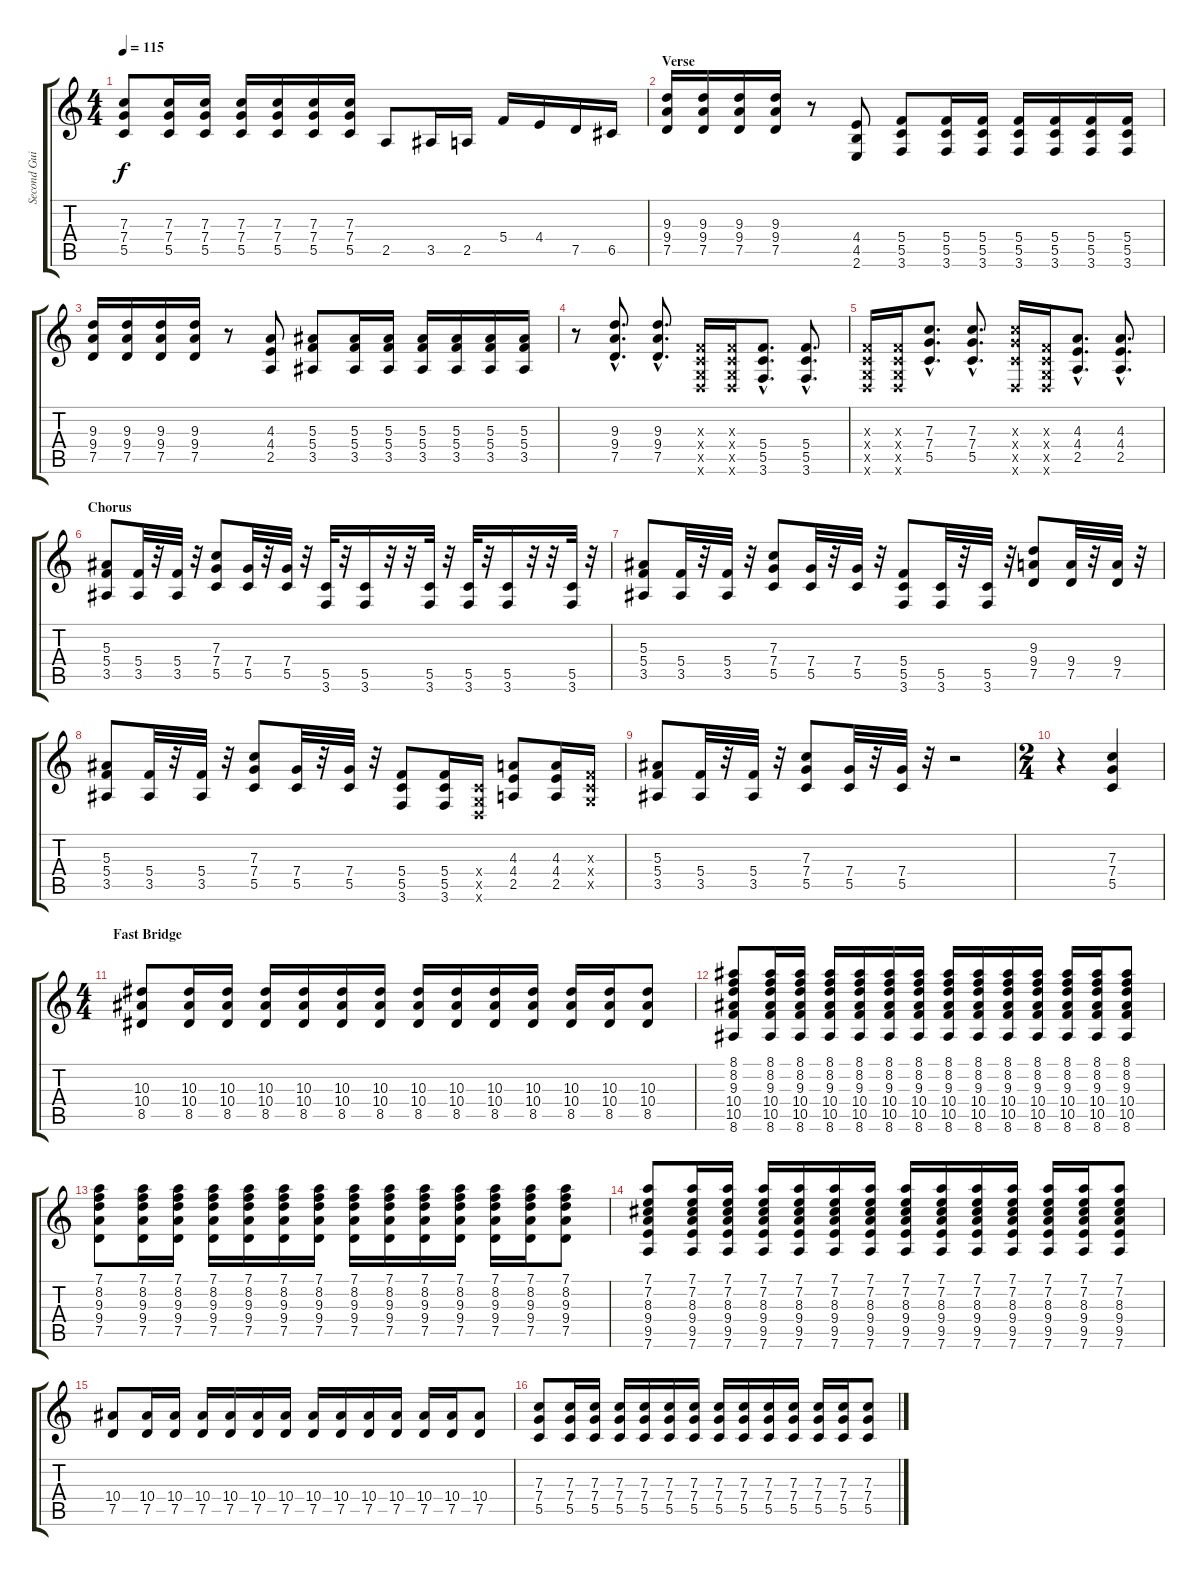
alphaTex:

\track ("Second Guitar" "Second Gui") {instrument distortionguitar}
\staff {score tabs}
\tuning (D4 A3 F3 C3 G2 D2) {hide}
\ts (4 4)
\tempo 115
\clef g2
\ks c
(7.3 7.4 5.5).8{dy f} (7.3 7.4 5.5).16 (7.3 7.4 5.5).16 (7.3 7.4 5.5).16 (7.3 7.4 5.5).16 (7.3 7.4 5.5).16 (7.3 7.4 5.5).16 2.5.8 3.5.16 2.5.16 5.4.16 4.4.16 7.5.16 6.5.16 |
\section ("" "Verse")
(9.3 9.4 7.5).16 (9.3 9.4 7.5).16 (9.3 9.4 7.5).16 (9.3 9.4 7.5).16 r.8 (4.4 4.5 2.6).8 (5.4 5.5 3.6).8 (5.4 5.5 3.6).16 (5.4 5.5 3.6).16 (5.4 5.5 3.6).16 (5.4 5.5 3.6).16 (5.4 5.5 3.6).16 (5.4 5.5 3.6).16 |
(9.3 9.4 7.5).16 (9.3 9.4 7.5).16 (9.3 9.4 7.5).16 (9.3 9.4 7.5).16 r.8 (4.3 4.4 2.5).8 (5.3 5.4 3.5).8 (5.3 5.4 3.5).16 (5.3 5.4 3.5).16 (5.3 5.4 3.5).16 (5.3 5.4 3.5).16 (5.3 5.4 3.5).16 (5.3 5.4 3.5).16 |
r.8 (9.3{hac} 9.4{hac} 7.5{hac}).8{d} (9.3{hac} 9.4{hac} 7.5{hac}).8{d} (0.3{x} 0.4{x} 0.5{x} 0.6{x}).16 (0.3{x} 0.4{x} 0.5{x} 0.6{x}).16 (5.4{hac} 5.5{hac} 3.6{hac}).8{d} (5.4{hac} 5.5{hac} 3.6{hac}).8{d} |
(0.3{x} 0.4{x} 0.5{x} 0.6{x}).16 (0.3{x} 0.4{x} 0.5{x} 0.6{x}).16 (7.3{hac} 7.4{hac} 5.5{hac}).8{d} (7.3{hac} 7.4{hac} 5.5{hac}).8{d} (7.3{x} 7.4{x} 5.5{x} 0.6{x}).16 (0.3{x} 0.4{x} 0.5{x} 0.6{x}).16 (4.3{hac} 4.4{hac} 2.5{hac}).8{d} (4.3{hac} 4.4{hac} 2.5{hac}).8{d} |
\section ("" "Chorus")
(5.3 5.4 3.5).8 (5.4 3.5).32 r.32 (5.4 3.5).32 r.32 (7.3 7.4 5.5).8 (7.4 5.5).32 r.32 (7.4 5.5).32 r.32 (5.5 3.6).32 r.32 (5.5 3.6).16 r.32 r.32 (5.5 3.6).32 r.32 (5.5 3.6).32 r.32 (5.5 3.6).16 r.32 r.32 (5.5 3.6).32 r.32 |
(5.3 5.4 3.5).8 (5.4 3.5).32 r.32 (5.4 3.5).32 r.32 (7.3 7.4 5.5).8 (7.4 5.5).32 r.32 (7.4 5.5).32 r.32 (5.4 5.5 3.6).8 (5.5 3.6).32 r.32 (5.5 3.6).32 r.32 (9.3 9.4 7.5).8 (9.4 7.5).32 r.32 (9.4 7.5).32 r.32 |
(5.3 5.4 3.5).8 (5.4 3.5).32 r.32 (5.4 3.5).32 r.32 (7.3 7.4 5.5).8 (7.4 5.5).32 r.32 (7.4 5.5).32 r.32 (5.4 5.5 3.6).8 (5.4 5.5 3.6).16 (0.4{x} 0.5{x} 0.6{x}).16 (4.3 4.4 2.5).8 (4.3 4.4 2.5).16 (0.3{x} 0.4{x} 0.5{x}).16 |
(5.3 5.4 3.5).8 (5.4 3.5).32 r.32 (5.4 3.5).32 r.32 (7.3 7.4 5.5).8 (7.4 5.5).32 r.32 (7.4 5.5).32 r.32 r.2 |
\ts (2 4)
r.4 (7.3 7.4 5.5).4 |
\ts (4 4)
\section ("" "Fast Bridge")
(10.3 10.4 8.5).8 (10.3 10.4 8.5).16 (10.3 10.4 8.5).16 (10.3 10.4 8.5).16 (10.3 10.4 8.5).16 (10.3 10.4 8.5).16 (10.3 10.4 8.5).16 (10.3 10.4 8.5).16 (10.3 10.4 8.5).16 (10.3 10.4 8.5).16 (10.3 10.4 8.5).16 (10.3 10.4 8.5).16 (10.3 10.4 8.5).16 (10.3 10.4 8.5).8 |
(8.1 8.2 9.3 10.4 10.5 8.6).8 (8.1 8.2 9.3 10.4 10.5 8.6).16 (8.1 8.2 9.3 10.4 10.5 8.6).16 (8.1 8.2 9.3 10.4 10.5 8.6).16 (8.1 8.2 9.3 10.4 10.5 8.6).16 (8.1 8.2 9.3 10.4 10.5 8.6).16 (8.1 8.2 9.3 10.4 10.5 8.6).16 (8.1 8.2 9.3 10.4 10.5 8.6).16 (8.1 8.2 9.3 10.4 10.5 8.6).16 (8.1 8.2 9.3 10.4 10.5 8.6).16 (8.1 8.2 9.3 10.4 10.5 8.6).16 (8.1 8.2 9.3 10.4 10.5 8.6).16 (8.1 8.2 9.3 10.4 10.5 8.6).16 (8.1 8.2 9.3 10.4 10.5 8.6).8 |
(7.1 8.2 9.3 9.4 7.5).8 (7.1 8.2 9.3 9.4 7.5).16 (7.1 8.2 9.3 9.4 7.5).16 (7.1 8.2 9.3 9.4 7.5).16 (7.1 8.2 9.3 9.4 7.5).16 (7.1 8.2 9.3 9.4 7.5).16 (7.1 8.2 9.3 9.4 7.5).16 (7.1 8.2 9.3 9.4 7.5).16 (7.1 8.2 9.3 9.4 7.5).16 (7.1 8.2 9.3 9.4 7.5).16 (7.1 8.2 9.3 9.4 7.5).16 (7.1 8.2 9.3 9.4 7.5).16 (7.1 8.2 9.3 9.4 7.5).16 (7.1 8.2 9.3 9.4 7.5).8 |
(7.1 7.2 8.3 9.4 9.5 7.6).8 (7.1 7.2 8.3 9.4 9.5 7.6).16 (7.1 7.2 8.3 9.4 9.5 7.6).16 (7.1 7.2 8.3 9.4 9.5 7.6).16 (7.1 7.2 8.3 9.4 9.5 7.6).16 (7.1 7.2 8.3 9.4 9.5 7.6).16 (7.1 7.2 8.3 9.4 9.5 7.6).16 (7.1 7.2 8.3 9.4 9.5 7.6).16 (7.1 7.2 8.3 9.4 9.5 7.6).16 (7.1 7.2 8.3 9.4 9.5 7.6).16 (7.1 7.2 8.3 9.4 9.5 7.6).16 (7.1 7.2 8.3 9.4 9.5 7.6).16 (7.1 7.2 8.3 9.4 9.5 7.6).16 (7.1 7.2 8.3 9.4 9.5 7.6).8 |
(10.4 7.5).8 (10.4 7.5).16 (10.4 7.5).16 (10.4 7.5).16 (10.4 7.5).16 (10.4 7.5).16 (10.4 7.5).16 (10.4 7.5).16 (10.4 7.5).16 (10.4 7.5).16 (10.4 7.5).16 (10.4 7.5).16 (10.4 7.5).16 (10.4 7.5).8 |
(7.3 7.4 5.5).8 (7.3 7.4 5.5).16 (7.3 7.4 5.5).16 (7.3 7.4 5.5).16 (7.3 7.4 5.5).16 (7.3 7.4 5.5).16 (7.3 7.4 5.5).16 (7.3 7.4 5.5).16 (7.3 7.4 5.5).16 (7.3 7.4 5.5).16 (7.3 7.4 5.5).16 (7.3 7.4 5.5).16 (7.3 7.4 5.5).16 (7.3 7.4 5.5).8
